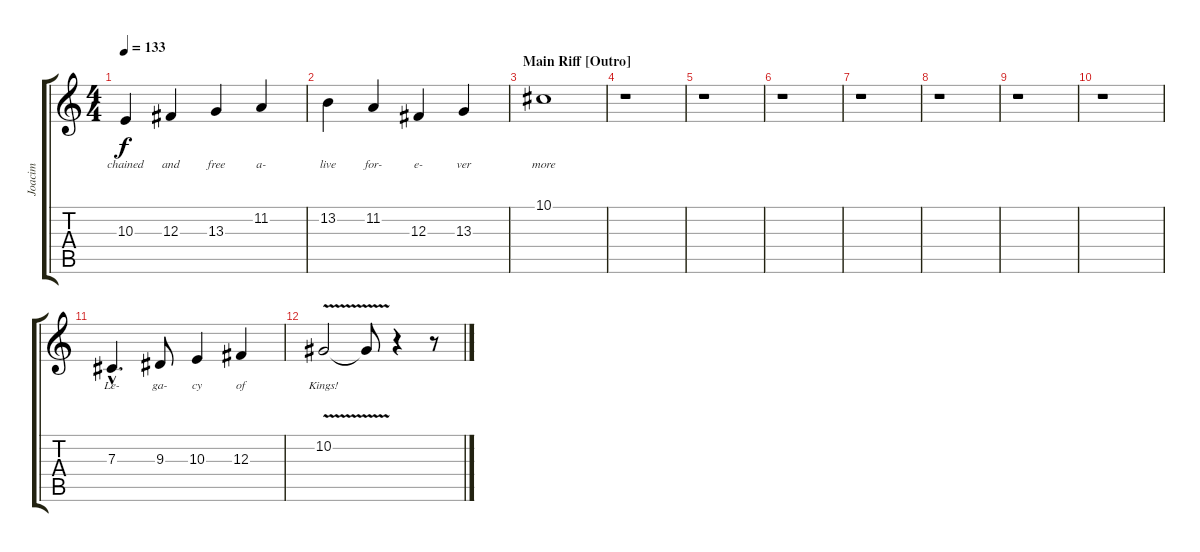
\track ("Joacim" "Joacim") {instrument lead6voice}
\staff {score tabs}
\tuning (Eb4 Bb3 Gb3 Db3 Ab2 Eb2) {hide}
\ts (4 4)
\tempo 133
\clef g2
\ks c
10.3.4{lyrics (0 "chained") lyrics (1 "") lyrics (2 "") lyrics (3 "") lyrics (4 "") dy f} 12.3.4{lyrics (0 "and") lyrics (1 "") lyrics (2 "") lyrics (3 "") lyrics (4 "")} 13.3.4{lyrics (0 "free") lyrics (1 "") lyrics (2 "") lyrics (3 "") lyrics (4 "")} 11.2.4{lyrics (0 "a-") lyrics (1 "") lyrics (2 "") lyrics (3 "") lyrics (4 "")} |
13.2.4{lyrics (0 "live") lyrics (1 "") lyrics (2 "") lyrics (3 "") lyrics (4 "")} 11.2.4{lyrics (0 "for-") lyrics (1 "") lyrics (2 "") lyrics (3 "") lyrics (4 "")} 12.3.4{lyrics (0 "e-") lyrics (1 "") lyrics (2 "") lyrics (3 "") lyrics (4 "")} 13.3.4{lyrics (0 "ver") lyrics (1 "") lyrics (2 "") lyrics (3 "") lyrics (4 "")} |
\section ("" "Main Riff [Outro]")
10.1.1{lyrics (0 "more") lyrics (1 "") lyrics (2 "") lyrics (3 "") lyrics (4 "")} |
r.1 |
r.1 |
r.1 |
r.1 |
r.1 |
r.1 |
r.1 |
7.3{hac}.4{d lyrics (0 "Le-") lyrics (1 "") lyrics (2 "") lyrics (3 "") lyrics (4 "")} 9.3.8{lyrics (0 "ga-") lyrics (1 "") lyrics (2 "") lyrics (3 "") lyrics (4 "")} 10.3.4{lyrics (0 "cy") lyrics (1 "") lyrics (2 "") lyrics (3 "") lyrics (4 "")} 12.3.4{lyrics (0 "of") lyrics (1 "") lyrics (2 "") lyrics (3 "") lyrics (4 "")} |
10.2{v}.2{lyrics (0 "Kings!") lyrics (1 "") lyrics (2 "") lyrics (3 "") lyrics (4 "")} 10.2{t}.8 r.4 r.8
